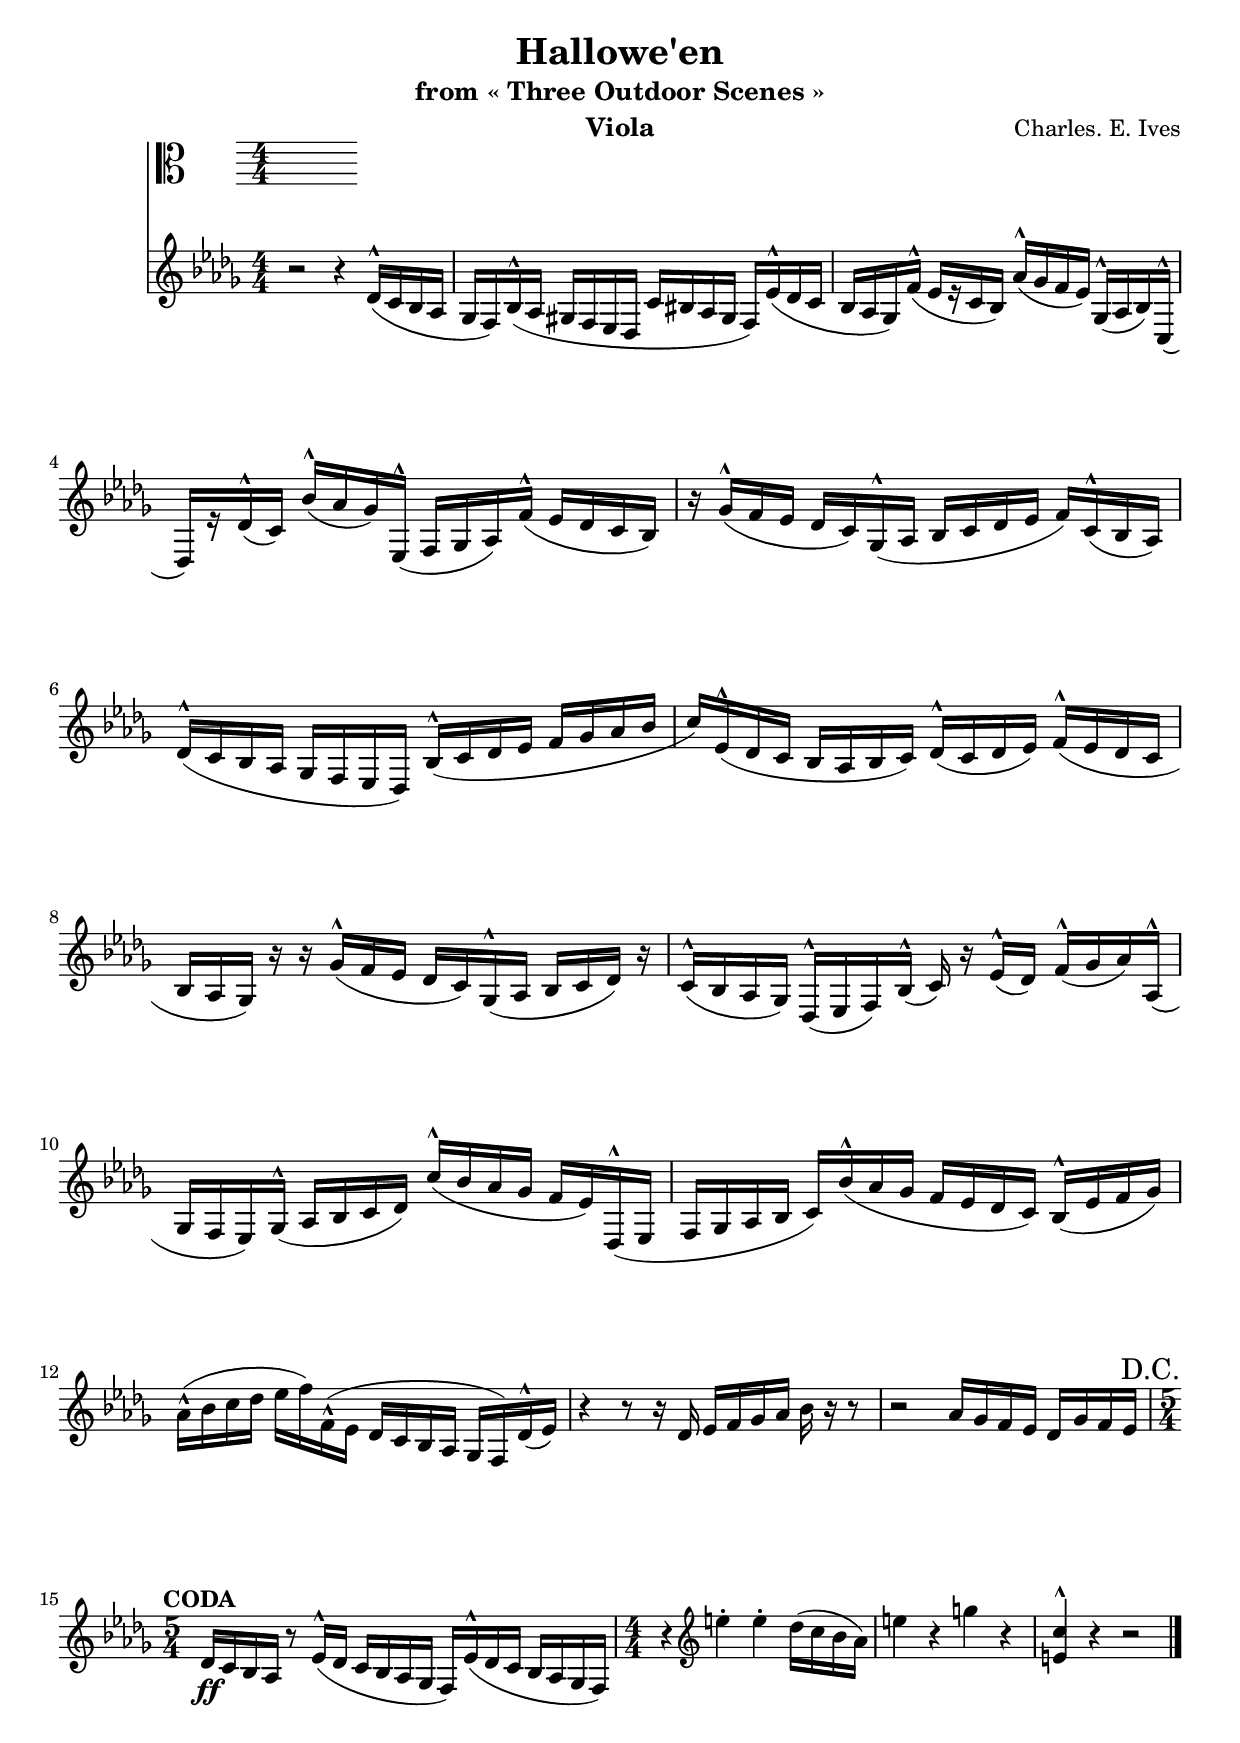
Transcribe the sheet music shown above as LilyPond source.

\version "2.19.15"

\version "2.19.15"

global = {
  \numericTimeSignature
  \time 4/4
  \override Slur.height-limit=3
}

scoreAViola = \relative c' {
  \global
  % En avant la musique !
  \key des \major
  r2 r4 des16^^( c bes aes
  ges f) bes(^^ aes gis f es des c' bis aes gis f) es'(^^ des c
  bes aes ges) f'(^^ es[ r c bes)] aes'(^^ ges f es)  ges,(^^ aes bes) c,(^^
  des[) r des'(^^ c]) bes'(^^ aes ges) es,(^^ f ges aes) f'(^^ es des c bes)
  r ges'(^^ f es des c) ges(^^ aes bes c des es f) c(^^ bes aes)
  des(^^ c bes aes ges f es des) bes'(^^ c des es f ges aes bes
  c) es,(^^ des c bes aes bes c) des(^^ c des es) f(^^ es des c
  bes aes ges) r r  ges'(^^ f es des c) ges(^^ aes bes c des) r
  
  c^^( bes aes ges) des^^( es f) bes^^( c) r es^^( des) f^^( ges aes) aes,^^_( 
  ges f es) ges^^( aes bes c des) c'^^( bes aes ges f es) des,^^( es
  f ges aes bes c) bes'^^( aes ges f es des c) bes^^( es f ges)
  aes^^( bes c des es f) f,^^( es des c bes aes ges f) des'^^( es)
  r4 r8 r16 des es f ges aes bes r r8
  r2 aes16 ges f es des ges f es
   \once \override Score.RehearsalMark.break-visibility = #end-of-line-visible
  \once \override Score.RehearsalMark.self-alignment-X = #CENTER
  \mark "D.C."
  \break
  \tempo "CODA"
  \time 5/4 
  des\ff c bes aes r8 es'16^^( des c bes aes ges f) es'^^( des c bes aes ges f)
  \time 4/4
  r4 \clef treble e''-. e-. des16( c bes aes) 
  e'4 r g r
  <e, c'>4^^r r2 \bar "|."
  
}



\header {
  title = "Hallowe'en"
  subtitle = "from « Three Outdoor Scenes »"
  composer = "Charles. E. Ives"
  % Supprimer le pied de page par défaut
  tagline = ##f
  instrument = Viola
}

  \score {
    <<
      \new Staff \clef alto \scoreAViola
    >>
    \layout { }
  }


\paper {
  ragged-last-bottom = ##f
}